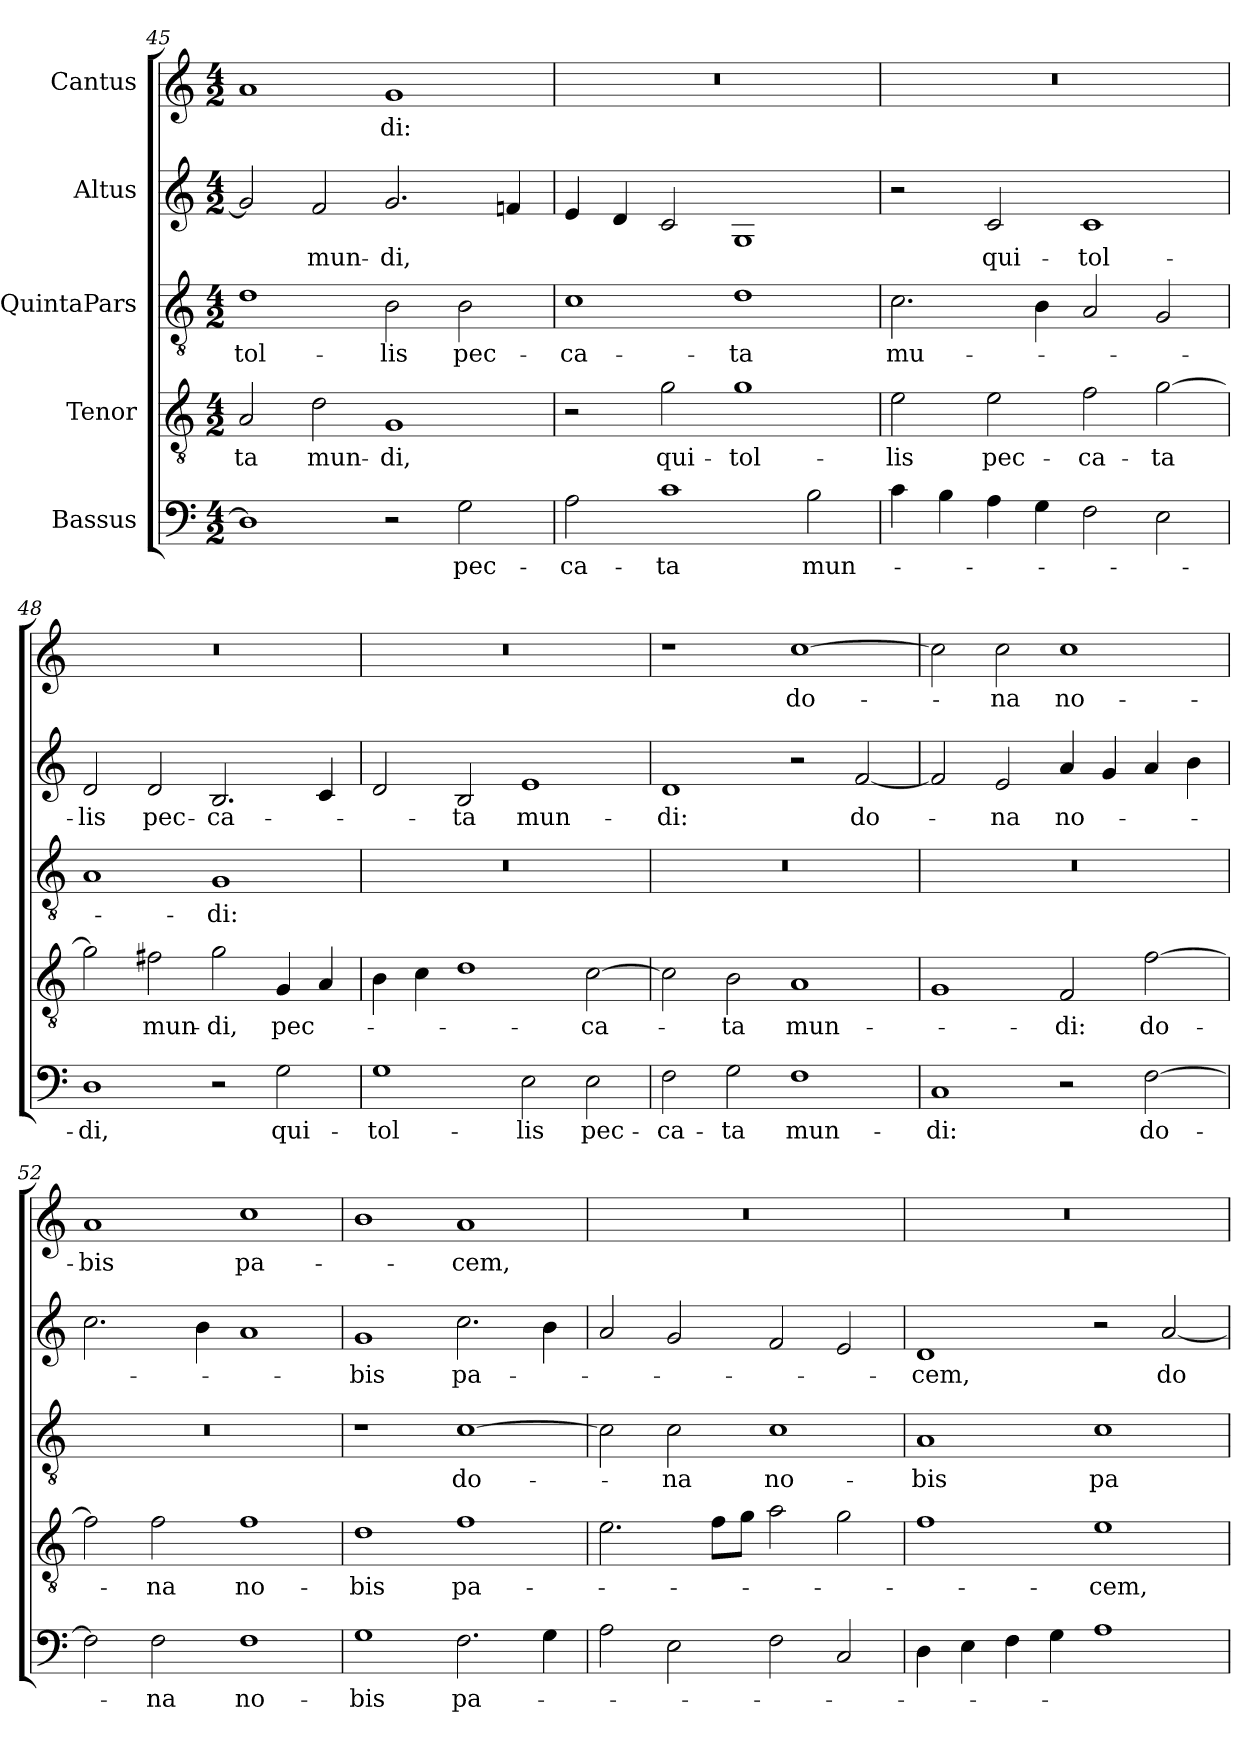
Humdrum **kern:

**kern	**text	**kern	**text	**kern	**text	**kern	**text	**kern	**text
*part5	*part5	*part4	*part4	*part3	*part3	*part2	*part2	*part1	*part1
*staff5	*staff5	*staff4	*staff4	*staff3	*staff3	*staff2	*staff2	*staff1	*staff1
*I"Bassus	*	*I"Tenor	*	*I"QuintaPars	*	*I"Altus	*	*I"Cantus	*
*clefF4	*	*clefGv2	*	*clefGv2	*	*clefG2	*	*clefG2	*
*k[]	*	*k[]	*	*k[]	*	*k[]	*	*k[]	*
*M4/2	*	*M4/2	*	*M4/2	*	*M4/2	*	*M4/2	*
=45	=45	=45	=45	=45	=45	=45	=45	=45	=45
1D\]	.	2A/	-ta	1d\	tol-	2g/]	.	1a/	.
.	.	2d\	mun-	.	.	2f/	mun-	.	.
2r	.	1G/	-di,	2B\	-lis	2.g/	-di,	1g/	-di:
2G\	pec-	.	.	2B\	pec-	.	.	.	.
.	.	.	.	.	.	4fn/	.	.	.
=46	=46	=46	=46	=46	=46	=46	=46	=46	=46
2A\	-ca-	2r	.	1c\	-ca-	4e/	.	0r	.
.	.	.	.	.	.	4d/	.	.	.
1c\	-ta	2g\	qui-	.	.	2c/	.	.	.
.	.	1g\	tol-	1d\	-ta	1G/	.	.	.
2B\	mun-	.	.	.	.	.	.	.	.
=47	=47	=47	=47	=47	=47	=47	=47	=47	=47
4c\	.	2e\	-lis	2.c\	mu-	2r	.	0r	.
4B\	.	.	.	.	.	.	.	.	.
4A\	.	2e\	pec-	.	.	2c/	qui-	.	.
4G\	.	.	.	4B\	.	.	.	.	.
2F\	.	2f\	-ca-	2A/	.	1c/	tol-	.	.
2E\	.	[2g\	-ta	2G/	.	.	.	.	.
=48	=48	=48	=48	=48	=48	=48	=48	=48	=48
1D\	-di,	2g\]	.	1A/	.	2d/	-lis	0r	.
.	.	2f#X\	mun-	.	.	2d/	pec-	.	.
2r	.	2g\	-di,	1G/	-di:	2.B/	-ca-	.	.
2G\	qui-	4G/	pec-	.	.	.	.	.	.
.	.	4A/	.	.	.	4c/	.	.	.
=49	=49	=49	=49	=49	=49	=49	=49	=49	=49
1G\	tol-	4B\	.	0r	.	2d/	.	0r	.
.	.	4c\	.	.	.	.	.	.	.
.	.	1d\	.	.	.	2B/	-ta	.	.
2E\	-lis	.	.	.	.	1e/	mun-	.	.
2E\	pec-	[2c\	-ca-	.	.	.	.	.	.
=50	=50	=50	=50	=50	=50	=50	=50	=50	=50
2F\	-ca-	2c\]	.	0r	.	1d/	-di:	1r	.
2G\	-ta	2B\	-ta	.	.	.	.	.	.
1F\	mun-	1A/	mun-	.	.	2r	.	[1cc\	do-
.	.	.	.	.	.	[2f/	do-	.	.
=51	=51	=51	=51	=51	=51	=51	=51	=51	=51
1C/	-di:	1G/	.	0r	.	2f/]	.	2cc\]	.
.	.	.	.	.	.	2e/	-na	2cc\	-na
2r	.	2F/	-di:	.	.	4a/	no-	1cc\	no-
.	.	.	.	.	.	4g/	.	.	.
[2F\	do-	[2f\	do-	.	.	4a/	.	.	.
.	.	.	.	.	.	4b\	.	.	.
=52	=52	=52	=52	=52	=52	=52	=52	=52	=52
2F\]	.	2f\]	.	0r	.	2.cc\	.	1a/	-bis
2F\	-na	2f\	-na	.	.	.	.	.	.
.	.	.	.	.	.	4b\	.	.	.
1F\	no-	1f\	no-	.	.	1a/	.	1cc\	pa-
=53	=53	=53	=53	=53	=53	=53	=53	=53	=53
1G\	-bis	1d\	-bis	1r	.	1g/	-bis	1b\	.
2.F\	pa-	1f\	pa-	[1c\	do-	2.cc\	pa-	1a/	-cem,
4G\	.	.	.	.	.	4b\	.	.	.
=54	=54	=54	=54	=54	=54	=54	=54	=54	=54
2A\	.	2.e\	.	2c\]	.	2a/	.	0r	.
2E\	.	.	.	2c\	-na	2g/	.	.	.
.	.	8f\L	.	.	.	.	.	.	.
.	.	8g\J	.	.	.	.	.	.	.
2F\	.	2a\	.	1c\	no-	2f/	.	.	.
2C/	.	2g\	.	.	.	2e/	.	.	.
=55	=55	=55	=55	=55	=55	=55	=55	=55	=55
4D\	.	1f\	.	1A/	-bis	1d/	-cem,	0r	.
4E\	.	.	.	.	.	.	.	.	.
4F\	.	.	.	.	.	.	.	.	.
4G\	.	.	.	.	.	.	.	.	.
1A\	.	1e\	-cem,	1c\	pa-	2r	.	.	.
.	.	.	.	.	.	[2a/	do-	.	.
=	=	=	=	=	=	=	=	=	=
*-	*-	*-	*-	*-	*-	*-	*-	*-	*-
